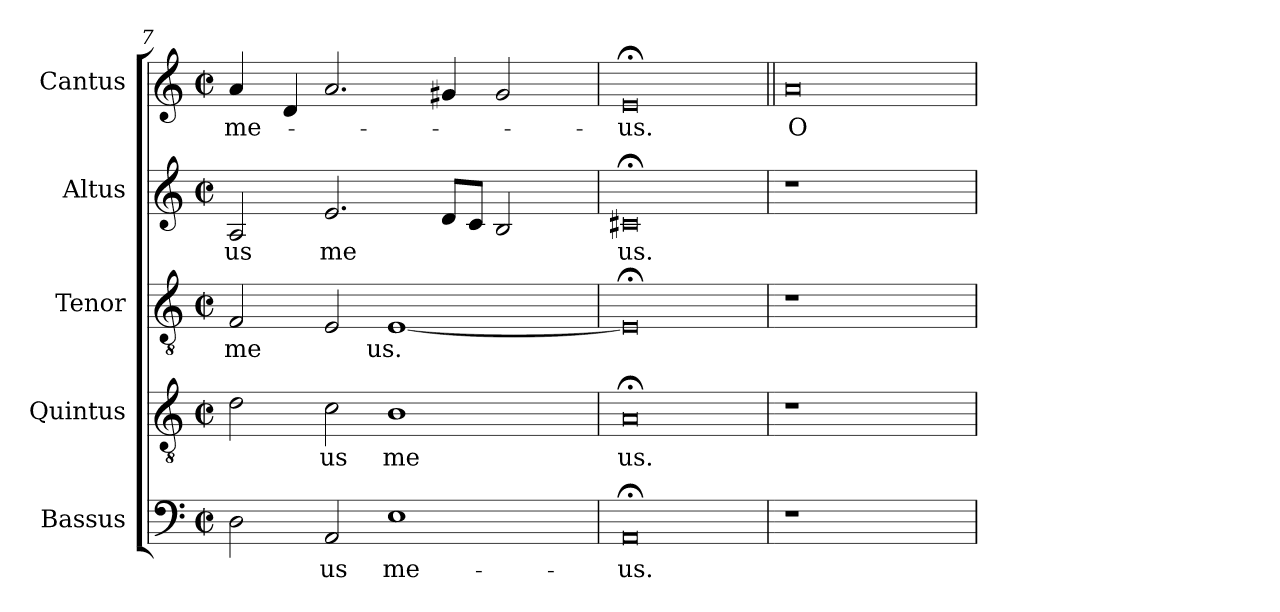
**kern	**text	**kern	**text	**kern	**text	**kern	**text	**kern	**text
*part5	*part5	*part4	*part4	*part3	*part3	*part2	*part2	*part1	*part1
*staff5	*staff5	*staff4	*staff4	*staff3	*staff3	*staff2	*staff2	*staff1	*staff1
*I"Bassus	*	*I"Quintus	*	*I"Tenor	*	*I"Altus	*	*I"Cantus	*
!!LO:LB:g=z
*clefF4	*	*clefGv2	*	*clefGv2	*	*clefG2	*	*clefG2	*
*M2/2	*	*M2/2	*	*M2/2	*	*M2/2	*	*M2/2	*
*met(c|)	*	*met(c|)	*	*met(c|)	*	*met(c|)	*	*met(c|)	*
=7	=7	=7	=7	=7	=7	=7	=7	=7	=7
!	!	!	!	!	!LO:LY:b	!	!LO:LY:b:cj	!	!LO:LY:b
*^	*	*^	*	*	*	*	*	*	*
2D\	16.ryy	.	2d\	16.ryy	.	2F/	me	2A/	us	4a/	me-
.	1ryy	.	.	1ryy	.	.	.	.	.	.	.
.	.	.	.	.	.	.	.	.	.	4d/	.
!	!	!LO:LY:b:cj	!	!	!LO:LY:b:cj	!	!	!	!LO:LY:b	!	!
2AA/	.	-us	2c\	.	us	2E/	.	2.e/	me	2.a/	.
!	!	!LO:LY:b:cj	!	!	!LO:LY:b:cj	!	!LO:LY:b:cj	!	!	!	!
1E	.	me-	1B	.	me	[<1E	us.	.	.	.	.
.	2ryy	.	.	2ryy	.	.	.	.	.	.	.
.	.	.	.	.	.	.	.	8d/L	.	4g#/	.
.	.	.	.	.	.	.	.	8c/J	.	.	.
.	.	.	.	.	.	.	.	2B/	.	2g#/	.
.	4ryy	.	.	4ryy	.	.	.	.	.	.	.
.	8ryy	.	.	8ryy	.	.	.	.	.	.	.
.	32ryy	.	.	32ryy	.	.	.	.	.	.	.
=8	=8	=8	=8	=8	=8	=8	=8	=8	=8	=8	=8
!	!	!LO:LY:b:cj	!	!	!LO:LY:b:cj	!	!	!	!LO:LY:b:cj	!	!LO:LY:b:cj
*v	*v	*	*	*	*	*	*	*	*	*	*
*	*	*v	*v	*	*	*	*	*	*	*
0AA;<	-us.	0A;<	us.	0E;<]	.	0c#X;<	us.	0e;<	-us.
=9	=9||	=9	=9||	=9	=9||	=9	=9||	=9||	=9||
!	!	!	!	!	!	!	!	!	!LO:LY:b:cj
1r	.	1r	.	1r	.	1r	.	0a	O
1ryy	.	1ryy	.	1ryy	.	1ryy	.	.	.
=	=	=	=	=	=	=	=	=	=
*-	*-	*-	*-	*-	*-	*-	*-	*-	*-
